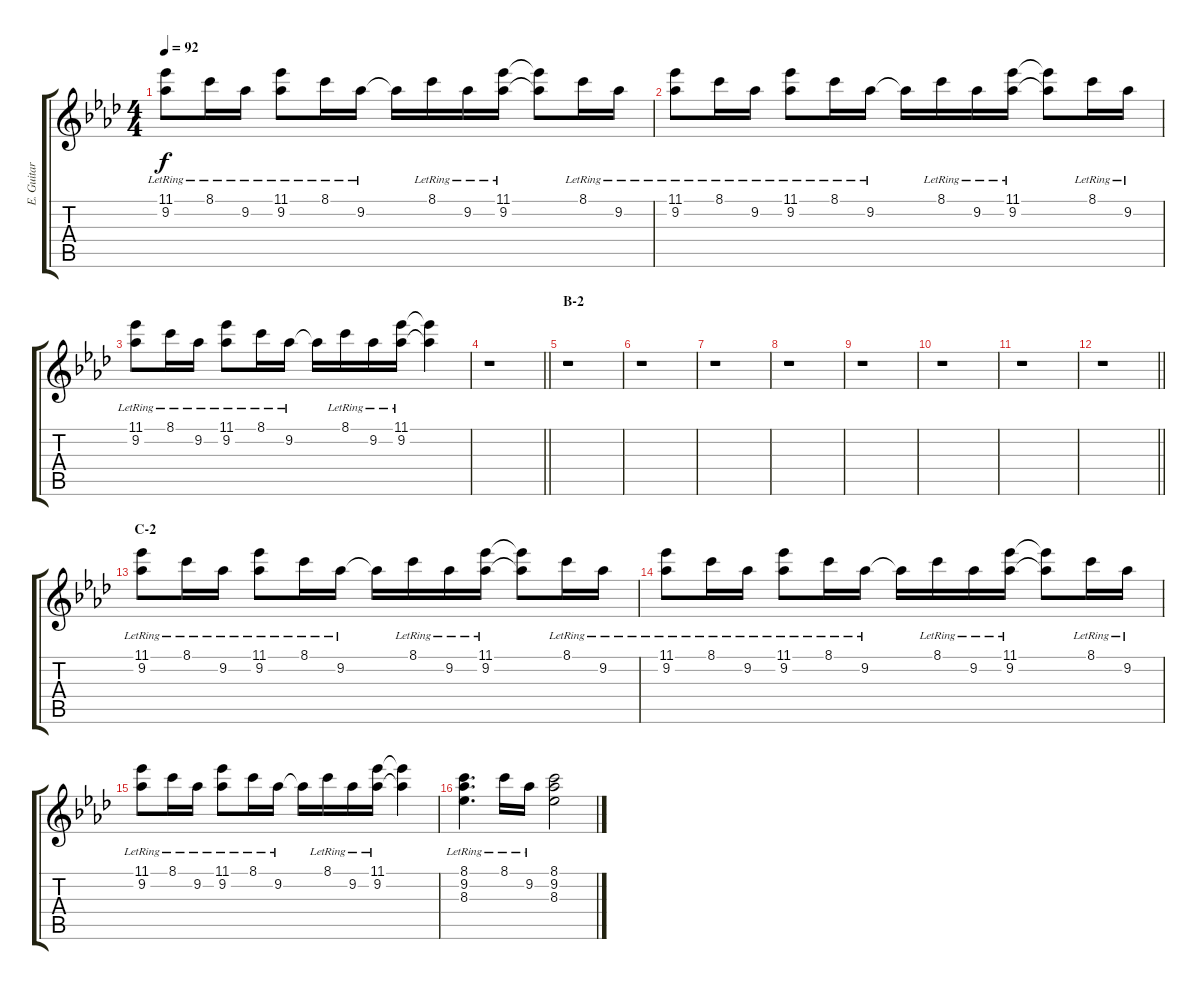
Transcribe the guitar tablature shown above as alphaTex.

\track ("E. Guitar II" "E. Guitar ") {instrument electricguitarclean}
\staff {score tabs}
\tuning (E4 B3 G3 D3 A2 E2) {hide}
\ts (4 4)
\tempo 92
\clef g2
\ks ab
(11.1{lr} 9.2{lr}).8{dy f} 8.1{lr}.16 9.2{lr}.16 (11.1{lr} 9.2{lr}).8 8.1{lr}.16 9.2{lr}.16 9.2{t}.16 8.1{lr}.16 9.2{lr}.16 (11.1{lr} 9.2{lr}).16 (11.1{t} 9.2{t}).8 8.1{lr}.16 9.2{lr}.16 |
(11.1{lr} 9.2{lr}).8 8.1{lr}.16 9.2{lr}.16 (11.1{lr} 9.2{lr}).8 8.1{lr}.16 9.2{lr}.16 9.2{t}.16 8.1{lr}.16 9.2{lr}.16 (11.1{lr} 9.2{lr}).16 (11.1{t} 9.2{t}).8 8.1{lr}.16 9.2{lr}.16 |
(11.1{lr} 9.2{lr}).8 8.1{lr}.16 9.2{lr}.16 (11.1{lr} 9.2{lr}).8 8.1{lr}.16 9.2{lr}.16 9.2{t}.16 8.1{lr}.16 9.2{lr}.16 (11.1{lr} 9.2{lr}).16 (11.1{t} 9.2{t}).4 |
\barLineRight lightlight
r.1 |
\section ("" "B-2")
r.1 |
r.1 |
r.1 |
r.1 |
r.1 |
r.1 |
r.1 |
\barLineRight lightlight
r.1 |
\section ("" "C-2")
(11.1{lr} 9.2{lr}).8 8.1{lr}.16 9.2{lr}.16 (11.1{lr} 9.2{lr}).8 8.1{lr}.16 9.2{lr}.16 9.2{t}.16 8.1{lr}.16 9.2{lr}.16 (11.1{lr} 9.2{lr}).16 (11.1{t} 9.2{t}).8 8.1{lr}.16 9.2{lr}.16 |
(11.1{lr} 9.2{lr}).8 8.1{lr}.16 9.2{lr}.16 (11.1{lr} 9.2{lr}).8 8.1{lr}.16 9.2{lr}.16 9.2{t}.16 8.1{lr}.16 9.2{lr}.16 (11.1{lr} 9.2{lr}).16 (11.1{t} 9.2{t}).8 8.1{lr}.16 9.2{lr}.16 |
(11.1{lr} 9.2{lr}).8 8.1{lr}.16 9.2{lr}.16 (11.1{lr} 9.2{lr}).8 8.1{lr}.16 9.2{lr}.16 9.2{t}.16 8.1{lr}.16 9.2{lr}.16 (11.1{lr} 9.2{lr}).16 (11.1{t} 9.2{t}).4 |
(8.1{lr} 9.2{lr} 8.3{lr}).4{d} 8.1{lr}.16 9.2{lr}.16 (8.1 9.2 8.3).2
